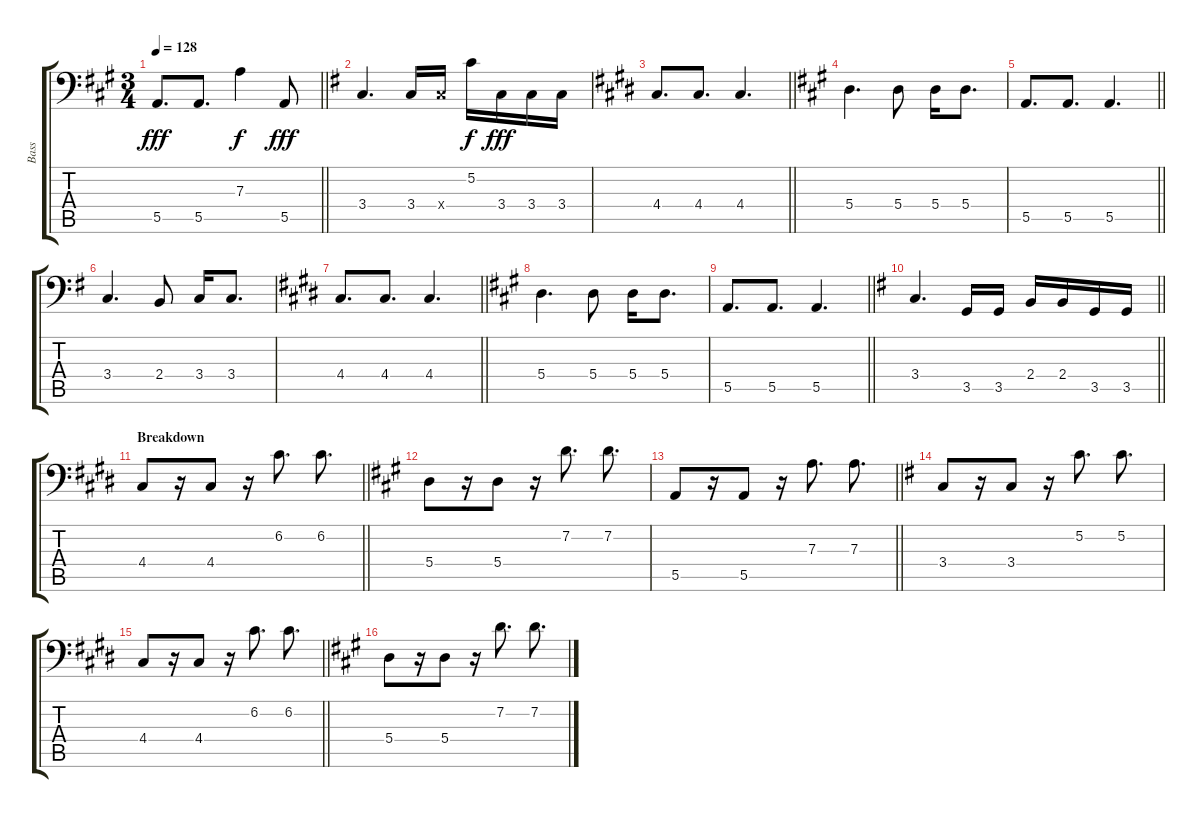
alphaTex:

\track ("Bass" "Bass") {instrument electricbassfinger}
\staff {score tabs}
\tuning (C3 G2 D2 A1 E1 B0) {hide}
\ts (3 4)
\tempo 128
\clef f4
\barLineRight lightlight
\ks a
5.5.8{d dy fff} 5.5.8{d} 7.3.4{dy f} 5.5.8{dy fff} |
\ks g
3.4.4{d} 3.4.16 3.4{x}.16 5.2.16{dy f} 3.4.16{dy fff} 3.4.16 3.4.16 |
\barLineRight lightlight
\ks e
4.4.8{d} 4.4.8{d} 4.4.4{d} |
\ks a
5.4.4{d} 5.4.8 5.4.16 5.4.8{d} |
\barLineRight lightlight
5.5.8{d} 5.5.8{d} 5.5.4{d} |
\ks g
3.4.4{d} 2.4.8 3.4.16 3.4.8{d} |
\barLineRight lightlight
\ks e
4.4.8{d} 4.4.8{d} 4.4.4{d} |
\ks a
5.4.4{d} 5.4.8 5.4.16 5.4.8{d} |
\barLineRight lightlight
5.5.8{d} 5.5.8{d} 5.5.4{d} |
\barLineRight lightlight
\ks g
3.4.4{d} 3.5.16 3.5.16 2.4.16 2.4.16 3.5.16 3.5.16 |
\section ("" "Breakdown")
\barLineRight lightlight
\ks e
4.4.8 r.16 4.4.8 r.16 6.2.8{d} 6.2.8{d} |
\ks a
5.4.8 r.16 5.4.8 r.16 7.2.8{d} 7.2.8{d} |
\barLineRight lightlight
5.5.8 r.16 5.5.8 r.16 7.3.8{d} 7.3.8{d} |
\ks g
3.4.8 r.16 3.4.8 r.16 5.2.8{d} 5.2.8{d} |
\barLineRight lightlight
\ks e
4.4.8 r.16 4.4.8 r.16 6.2.8{d} 6.2.8{d} |
\ks a
5.4.8 r.16 5.4.8 r.16 7.2.8{d} 7.2.8{d}
